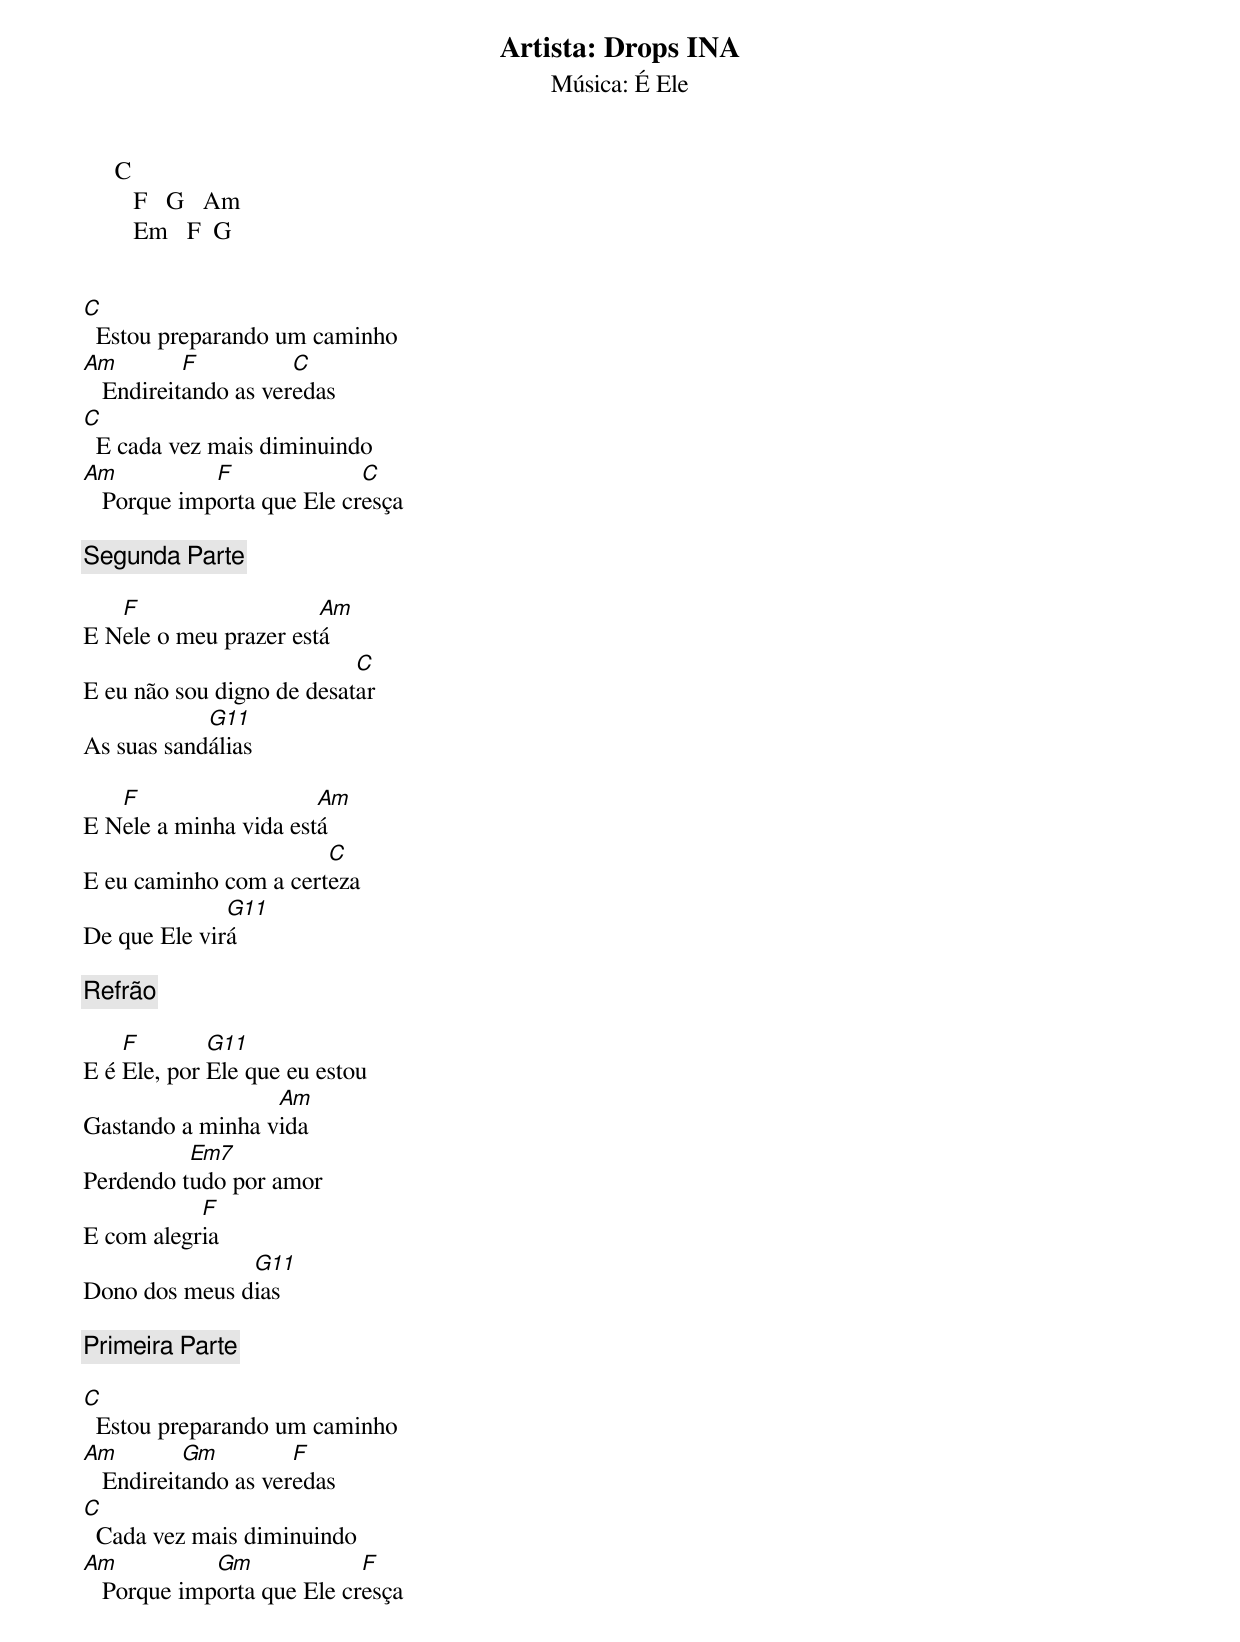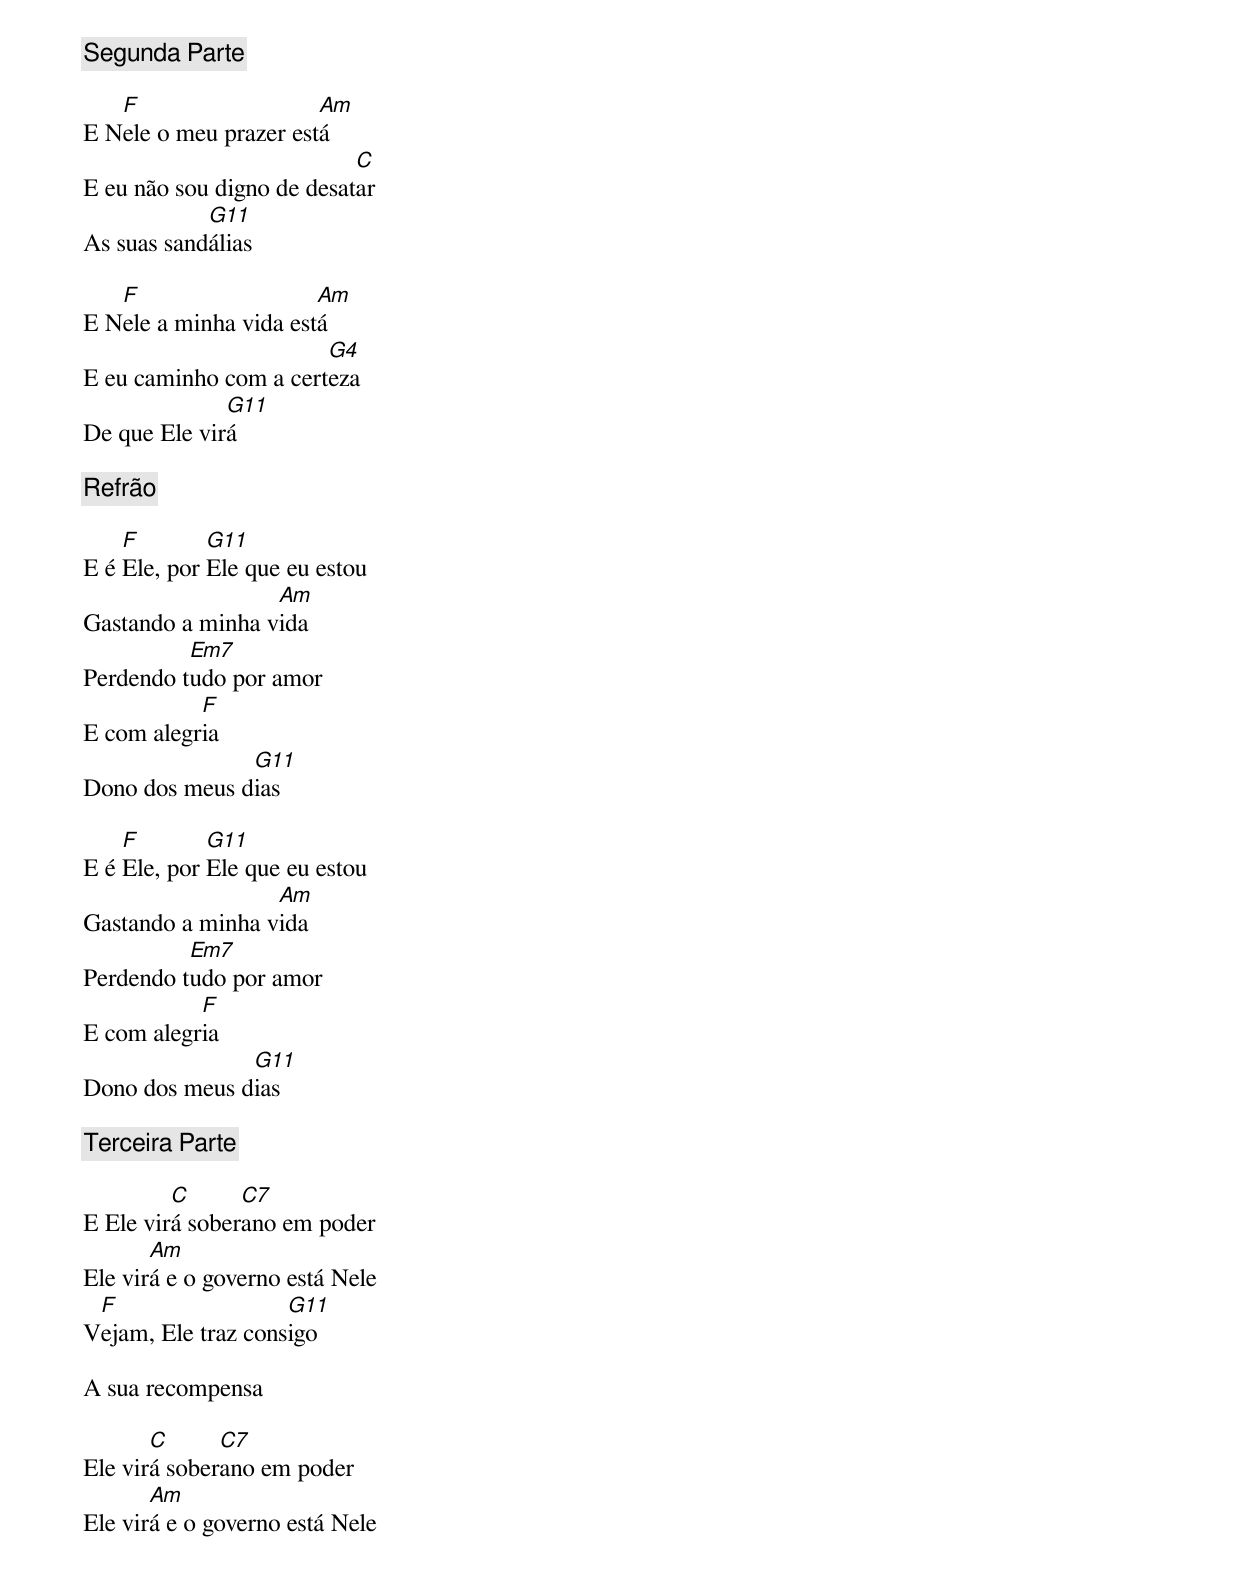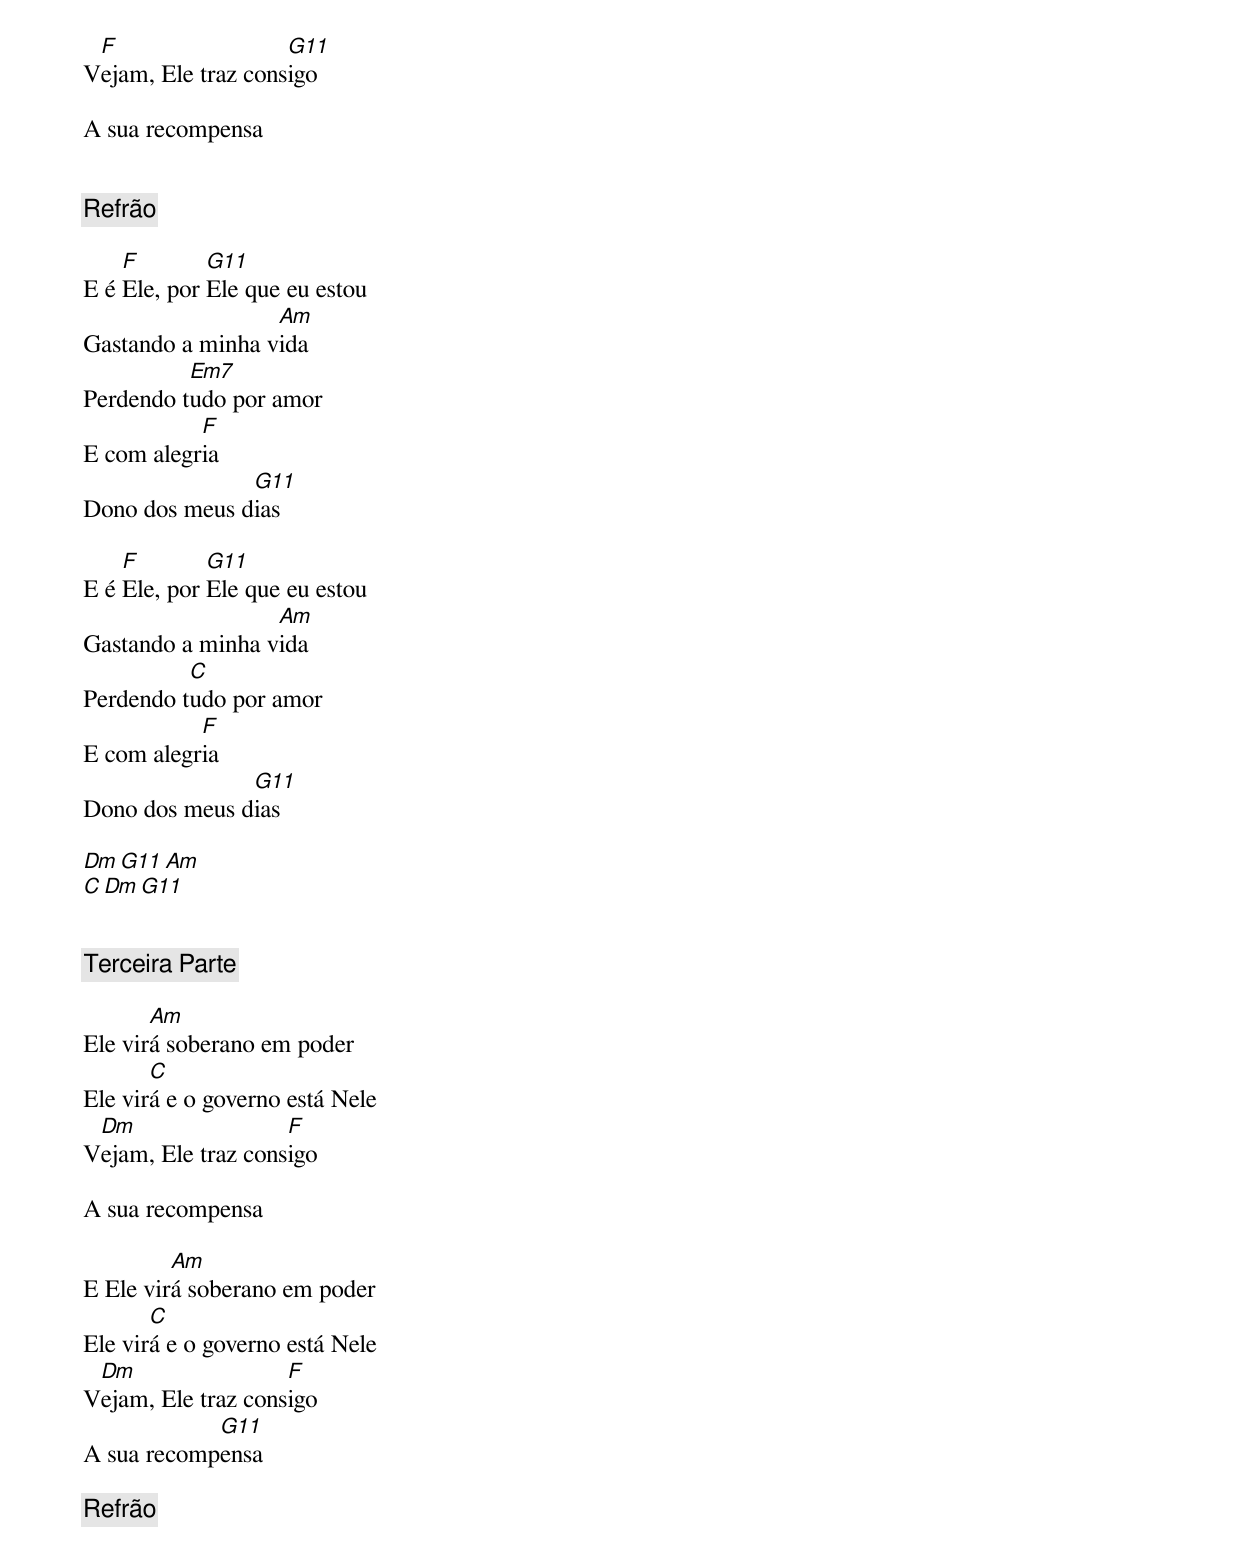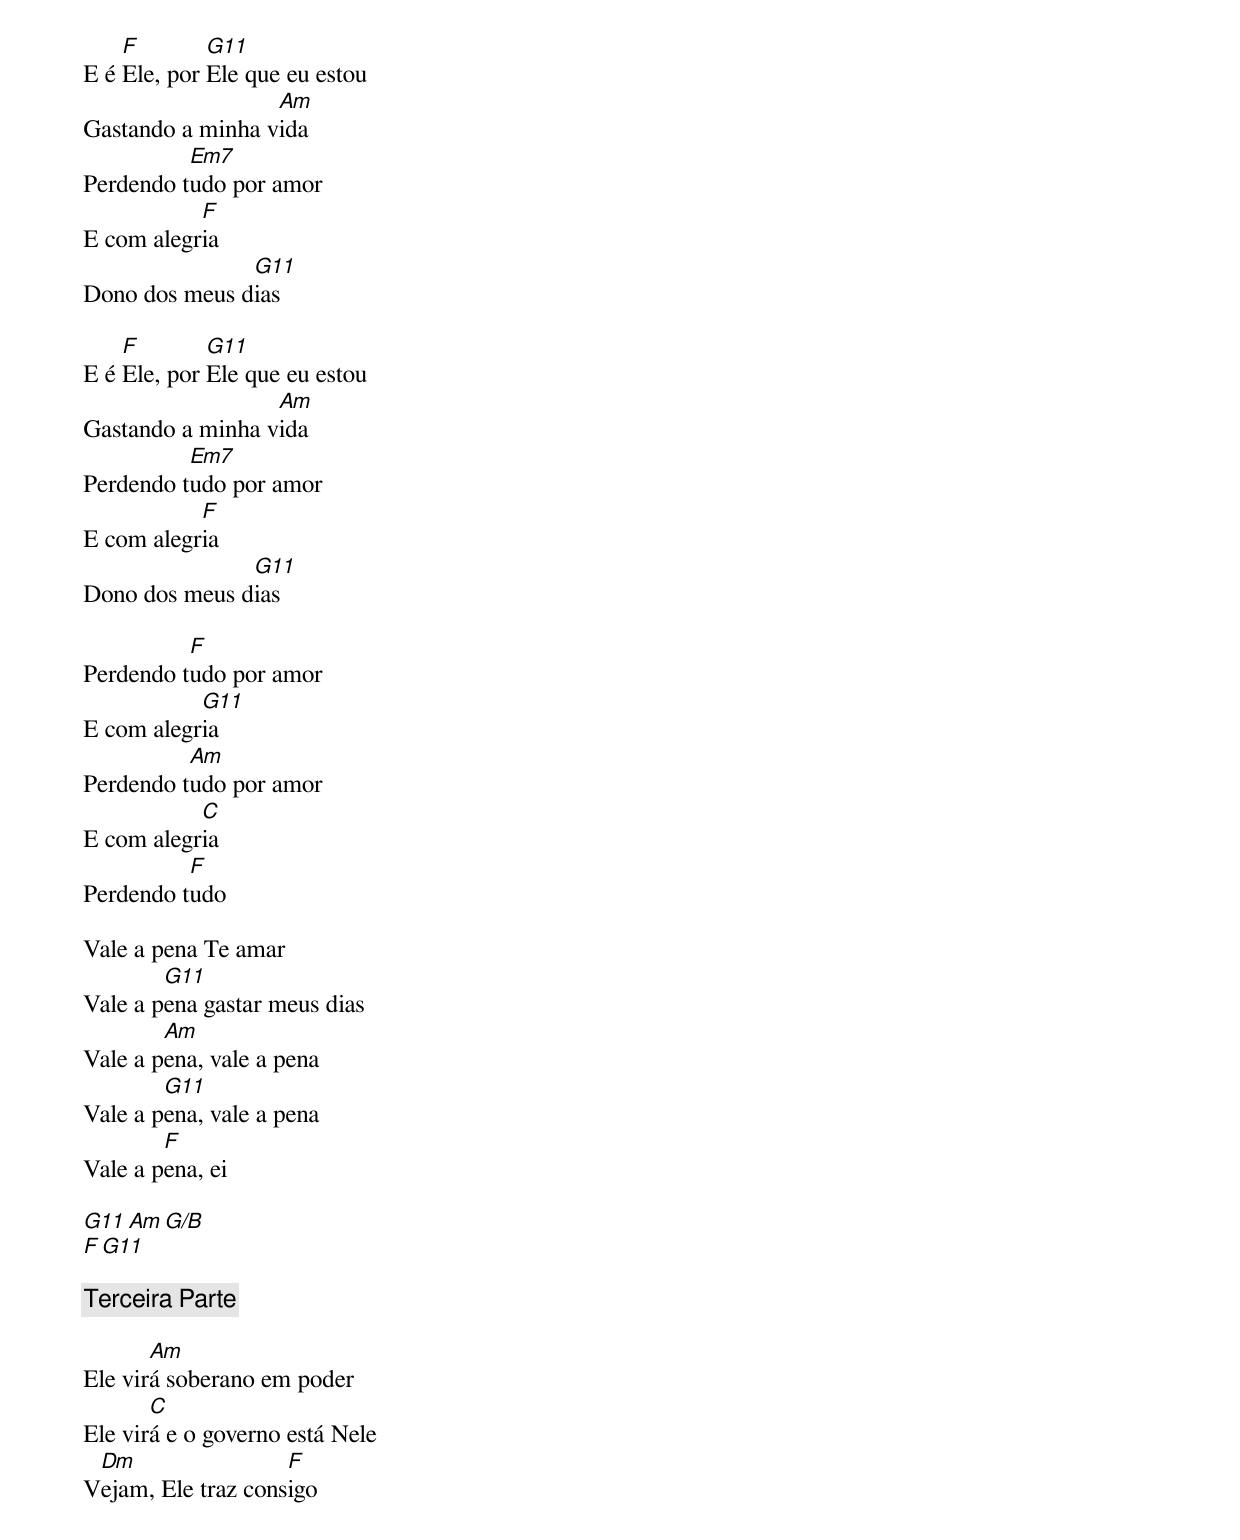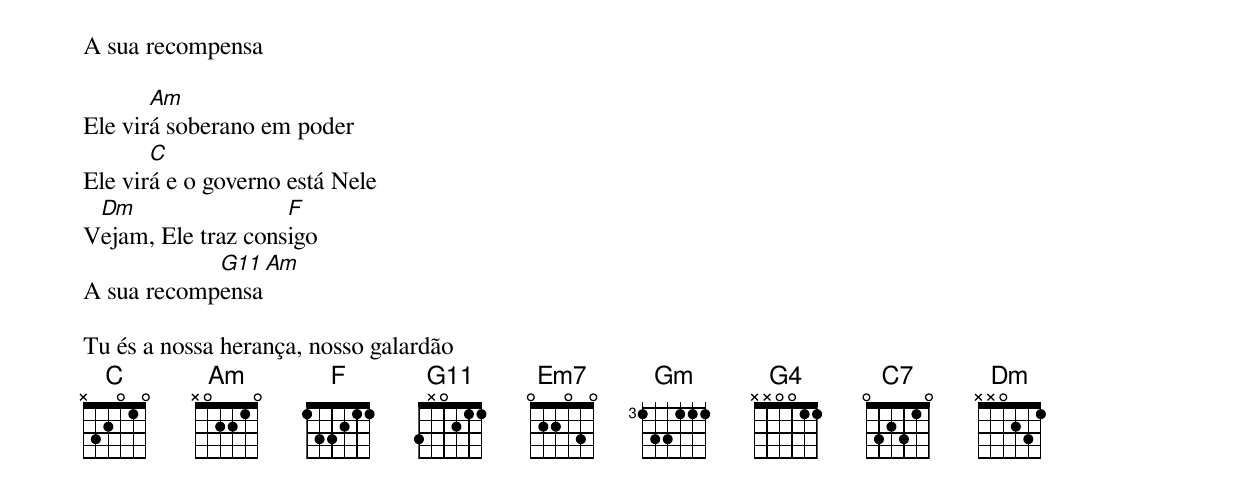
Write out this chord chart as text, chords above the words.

Artista: Drops INA
Música: É Ele

     C
        F   G   Am
        Em   F  G


C
  Estou preparando um caminho
Am         F          C
   Endireitando as veredas
C
  E cada vez mais diminuindo
Am           F              C
   Porque importa que Ele cresça

[Segunda Parte]

   F                   Am
E Nele o meu prazer está
                           C
E eu não sou digno de desatar
            G11
As suas sandálias

   F                   Am
E Nele a minha vida está
                       C
E eu caminho com a certeza
              G11
De que Ele virá

[Refrão]

    F        G11
E é Ele, por Ele que eu estou
                  Am
Gastando a minha vida
          Em7
Perdendo tudo por amor
           F
E com alegria
               G11
Dono dos meus dias

[Primeira Parte]

C
  Estou preparando um caminho
Am         Gm         F
   Endireitando as veredas
C
  Cada vez mais diminuindo
Am           Gm             F
   Porque importa que Ele cresça

[Segunda Parte]

   F                   Am
E Nele o meu prazer está
                           C
E eu não sou digno de desatar
            G11
As suas sandálias

   F                   Am
E Nele a minha vida está
                       G4
E eu caminho com a certeza
              G11
De que Ele virá

[Refrão]

    F        G11
E é Ele, por Ele que eu estou
                  Am
Gastando a minha vida
          Em7
Perdendo tudo por amor
           F
E com alegria
               G11
Dono dos meus dias

    F        G11
E é Ele, por Ele que eu estou
                  Am
Gastando a minha vida
          Em7
Perdendo tudo por amor
           F
E com alegria
               G11
Dono dos meus dias

[Terceira Parte]

         C      C7
E Ele virá soberano em poder
       Am
Ele virá e o governo está Nele
 F                  G11
Vejam, Ele traz consigo

A sua recompensa

       C      C7
Ele virá soberano em poder
       Am
Ele virá e o governo está Nele
 F                  G11
Vejam, Ele traz consigo

A sua recompensa


[Refrão]

    F        G11
E é Ele, por Ele que eu estou
                  Am
Gastando a minha vida
          Em7
Perdendo tudo por amor
           F
E com alegria
               G11
Dono dos meus dias

    F        G11
E é Ele, por Ele que eu estou
                  Am
Gastando a minha vida
          C
Perdendo tudo por amor
           F
E com alegria
               G11
Dono dos meus dias

       Dm   G11   Am
       C   Dm   G11


[Terceira Parte]

       Am
Ele virá soberano em poder
       C
Ele virá e o governo está Nele
 Dm                 F
Vejam, Ele traz consigo

A sua recompensa

         Am
E Ele virá soberano em poder
       C
Ele virá e o governo está Nele
 Dm                 F
Vejam, Ele traz consigo
            G11
A sua recompensa

[Refrão]

    F        G11
E é Ele, por Ele que eu estou
                  Am
Gastando a minha vida
          Em7
Perdendo tudo por amor
           F
E com alegria
               G11
Dono dos meus dias

    F        G11
E é Ele, por Ele que eu estou
                  Am
Gastando a minha vida
          Em7
Perdendo tudo por amor
           F
E com alegria
               G11
Dono dos meus dias

          F
Perdendo tudo por amor
           G11
E com alegria
          Am
Perdendo tudo por amor
           C
E com alegria
          F
Perdendo tudo

Vale a pena Te amar
        G11
Vale a pena gastar meus dias
        Am
Vale a pena, vale a pena
        G11
Vale a pena, vale a pena
        F
Vale a pena, ei

  G11   Am   G/B
  F   G11

[Terceira Parte]

       Am
Ele virá soberano em poder
       C
Ele virá e o governo está Nele
 Dm                 F
Vejam, Ele traz consigo

A sua recompensa

       Am
Ele virá soberano em poder
       C
Ele virá e o governo está Nele
 Dm                 F
Vejam, Ele traz consigo
            G11   Am
A sua recompensa

Tu és a nossa herança, nosso galardão
